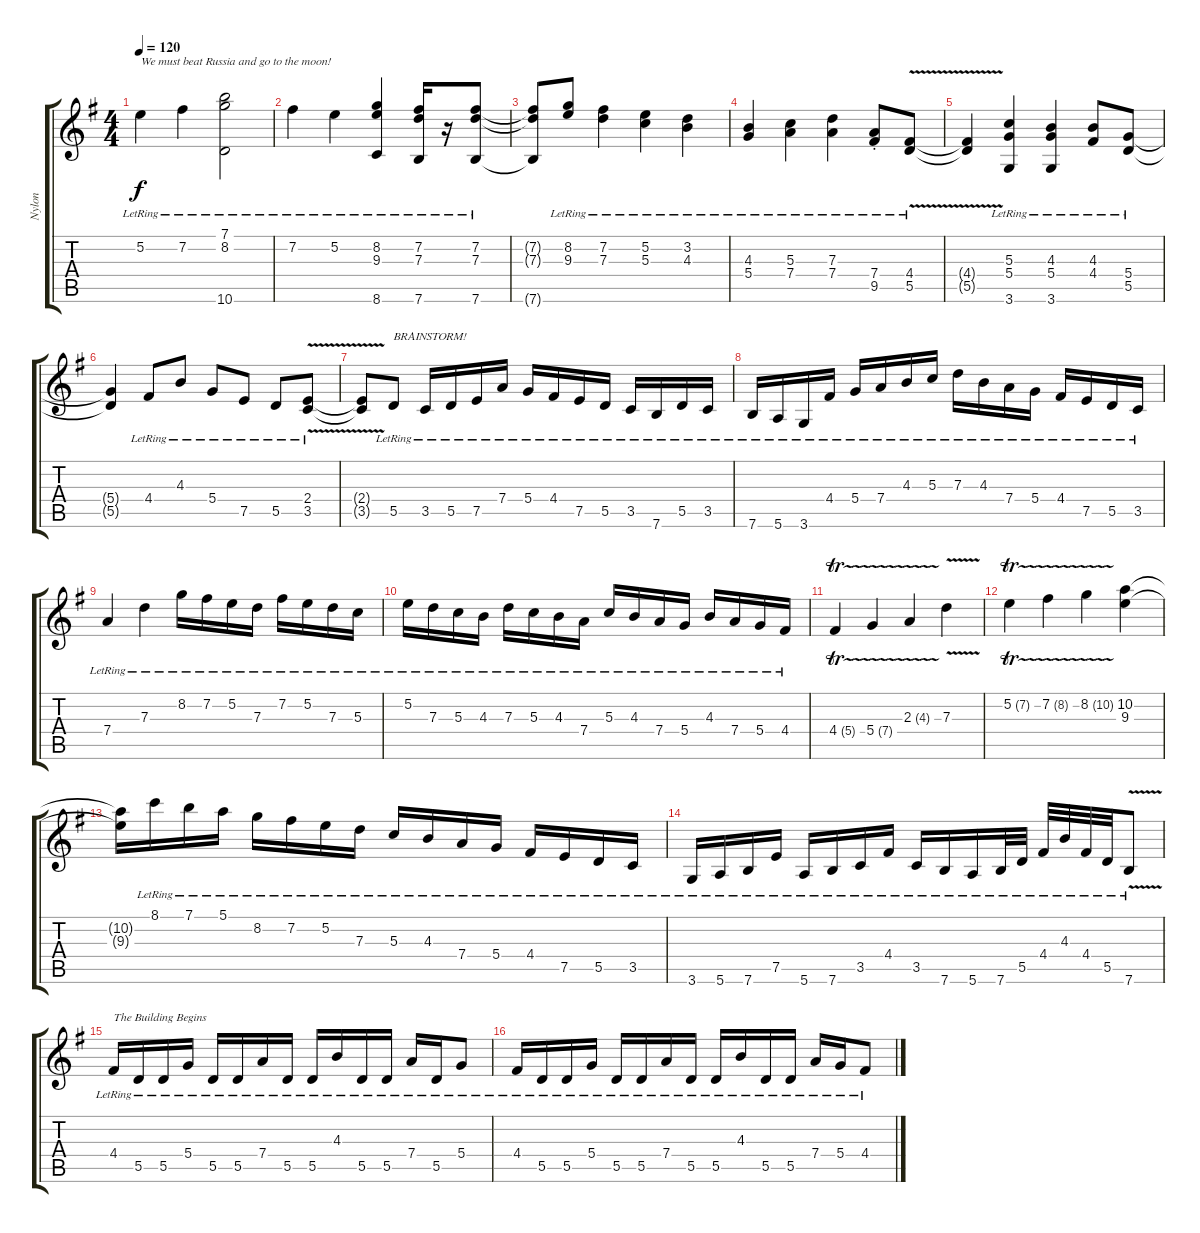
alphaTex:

\track ("Nylon" "Nylon") {instrument acousticguitarnylon}
\staff {score tabs}
\tuning (E4 B3 G3 D3 A2 E2) {hide}
\ts (4 4)
\tempo 120
\clef g2
\ks g
5.2{lr}.4{txt "We must beat Russia and go to the moon!" dy f instrument acousticguitarnylon} 7.2{lr}.4 (7.1{lr} 8.2{lr} 10.6{lr}).2 |
7.2{lr}.4 5.2{lr}.4 (8.2{lr} 9.3{lr} 8.6{lr}).4 (7.2{lr} 7.3{lr} 7.6{lr}).16 r.16 (7.2{lr} 7.3{lr} 7.6{lr}).8 |
(7.2{t} 7.3{t} 7.6{t}).8 (8.2{lr} 9.3{lr}).8 (7.2{lr} 7.3{lr}).4 (5.2{lr} 5.3{lr}).4 (3.2{lr} 4.3{lr}).4 |
(4.3{lr} 5.4{lr}).4 (5.3{lr} 7.4{lr}).4 (7.3{lr} 7.4{lr}).4 (7.4{st lr} 9.5{st lr}).8 (4.4{v lr} 5.5{v lr}).8 |
(4.4{v t} 5.5{v t}).4 (5.3{lr} 5.4{lr} 3.6{lr}).4 (4.3{lr} 5.4{lr} 3.6{lr}).4 (4.3{lr} 4.4{lr}).8 (5.4{lr} 5.5{lr}).8 |
(5.4{t} 5.5{t}).4 4.4{lr}.8 4.3{lr}.8 5.4{lr}.8 7.5{lr}.8 5.5{lr}.8 (2.4{v lr} 3.5{v lr}).8 |
(2.4{t} 3.5{t}).8 5.5{lr}.8{txt "BRAINSTORM!"} 3.5{lr}.16 5.5{lr}.16 7.5{lr}.16 7.4{lr}.16 5.4{lr}.16 4.4{lr}.16 7.5{lr}.16 5.5{lr}.16 3.5{lr}.16 7.6{lr}.16 5.5{lr}.16 3.5{lr}.16 |
7.6{lr}.16 5.6{lr}.16 3.6{lr}.16 4.4{lr}.16 5.4{lr}.16 7.4{lr}.16 4.3{lr}.16 5.3{lr}.16 7.3{lr}.16 4.3{lr}.16 7.4{lr}.16 5.4{lr}.16 4.4{lr}.16 7.5{lr}.16 5.5{lr}.16 3.5{lr}.16 |
7.4{lr}.4 7.3{lr}.4 8.2{lr}.16 7.2{lr}.16 5.2{lr}.16 7.3{lr}.16 7.2{lr}.16 5.2{lr}.16 7.3{lr}.16 5.3{lr}.16 |
5.2{lr}.16 7.3{lr}.16 5.3{lr}.16 4.3{lr}.16 7.3{lr}.16 5.3{lr}.16 4.3{lr}.16 7.4{lr}.16 5.3{lr}.16 4.3{lr}.16 7.4{lr}.16 5.4{lr}.16 4.3{lr}.16 7.4{lr}.16 5.4{lr}.16 4.4{lr}.16 |
4.4{tr (5 32)}.4 5.4{tr (7 32)}.4 2.3{tr (4 32)}.4 7.3{v}.4 |
5.2{tr (7 32)}.4 7.2{tr (8 32)}.4 8.2{tr (10 32)}.4 (10.2 9.3).4 |
(10.2{t} 9.3{t}).16 8.1{lr}.16 7.1{lr}.16 5.1{lr}.16 8.2{lr}.16 7.2{lr}.16 5.2{lr}.16 7.3{lr}.16 5.3{lr}.16 4.3{lr}.16 7.4{lr}.16 5.4{lr}.16 4.4{lr}.16 7.5{lr}.16 5.5{lr}.16 3.5{lr}.16 |
3.6{lr}.16 5.6{lr}.16 7.6{lr}.16 7.5{lr}.16 5.6{lr}.16 7.6{lr}.16 3.5{lr}.16 4.4{lr}.16 3.5{lr}.16 7.6{lr}.16 5.6{lr}.16 7.6{lr}.32 5.5{lr}.32 4.4{lr}.32 4.3{lr}.32 4.4{lr}.32 5.5{lr}.32 7.6{v lr}.8 |
4.4{lr}.16{txt "The Building Begins"} 5.5{lr}.16 5.5{lr}.16 5.4{lr}.16 5.5{lr}.16 5.5{lr}.16 7.4{lr}.16 5.5{lr}.16 5.5{lr}.16 4.3{lr}.16 5.5{lr}.16 5.5{lr}.16 7.4{lr}.16 5.5{lr}.16 5.4{lr}.8 |
4.4{lr}.16 5.5{lr}.16 5.5{lr}.16 5.4{lr}.16 5.5{lr}.16 5.5{lr}.16 7.4{lr}.16 5.5{lr}.16 5.5{lr}.16 4.3{lr}.16 5.5{lr}.16 5.5{lr}.16 7.4{lr}.16 5.4{lr}.16 4.4{lr}.8
